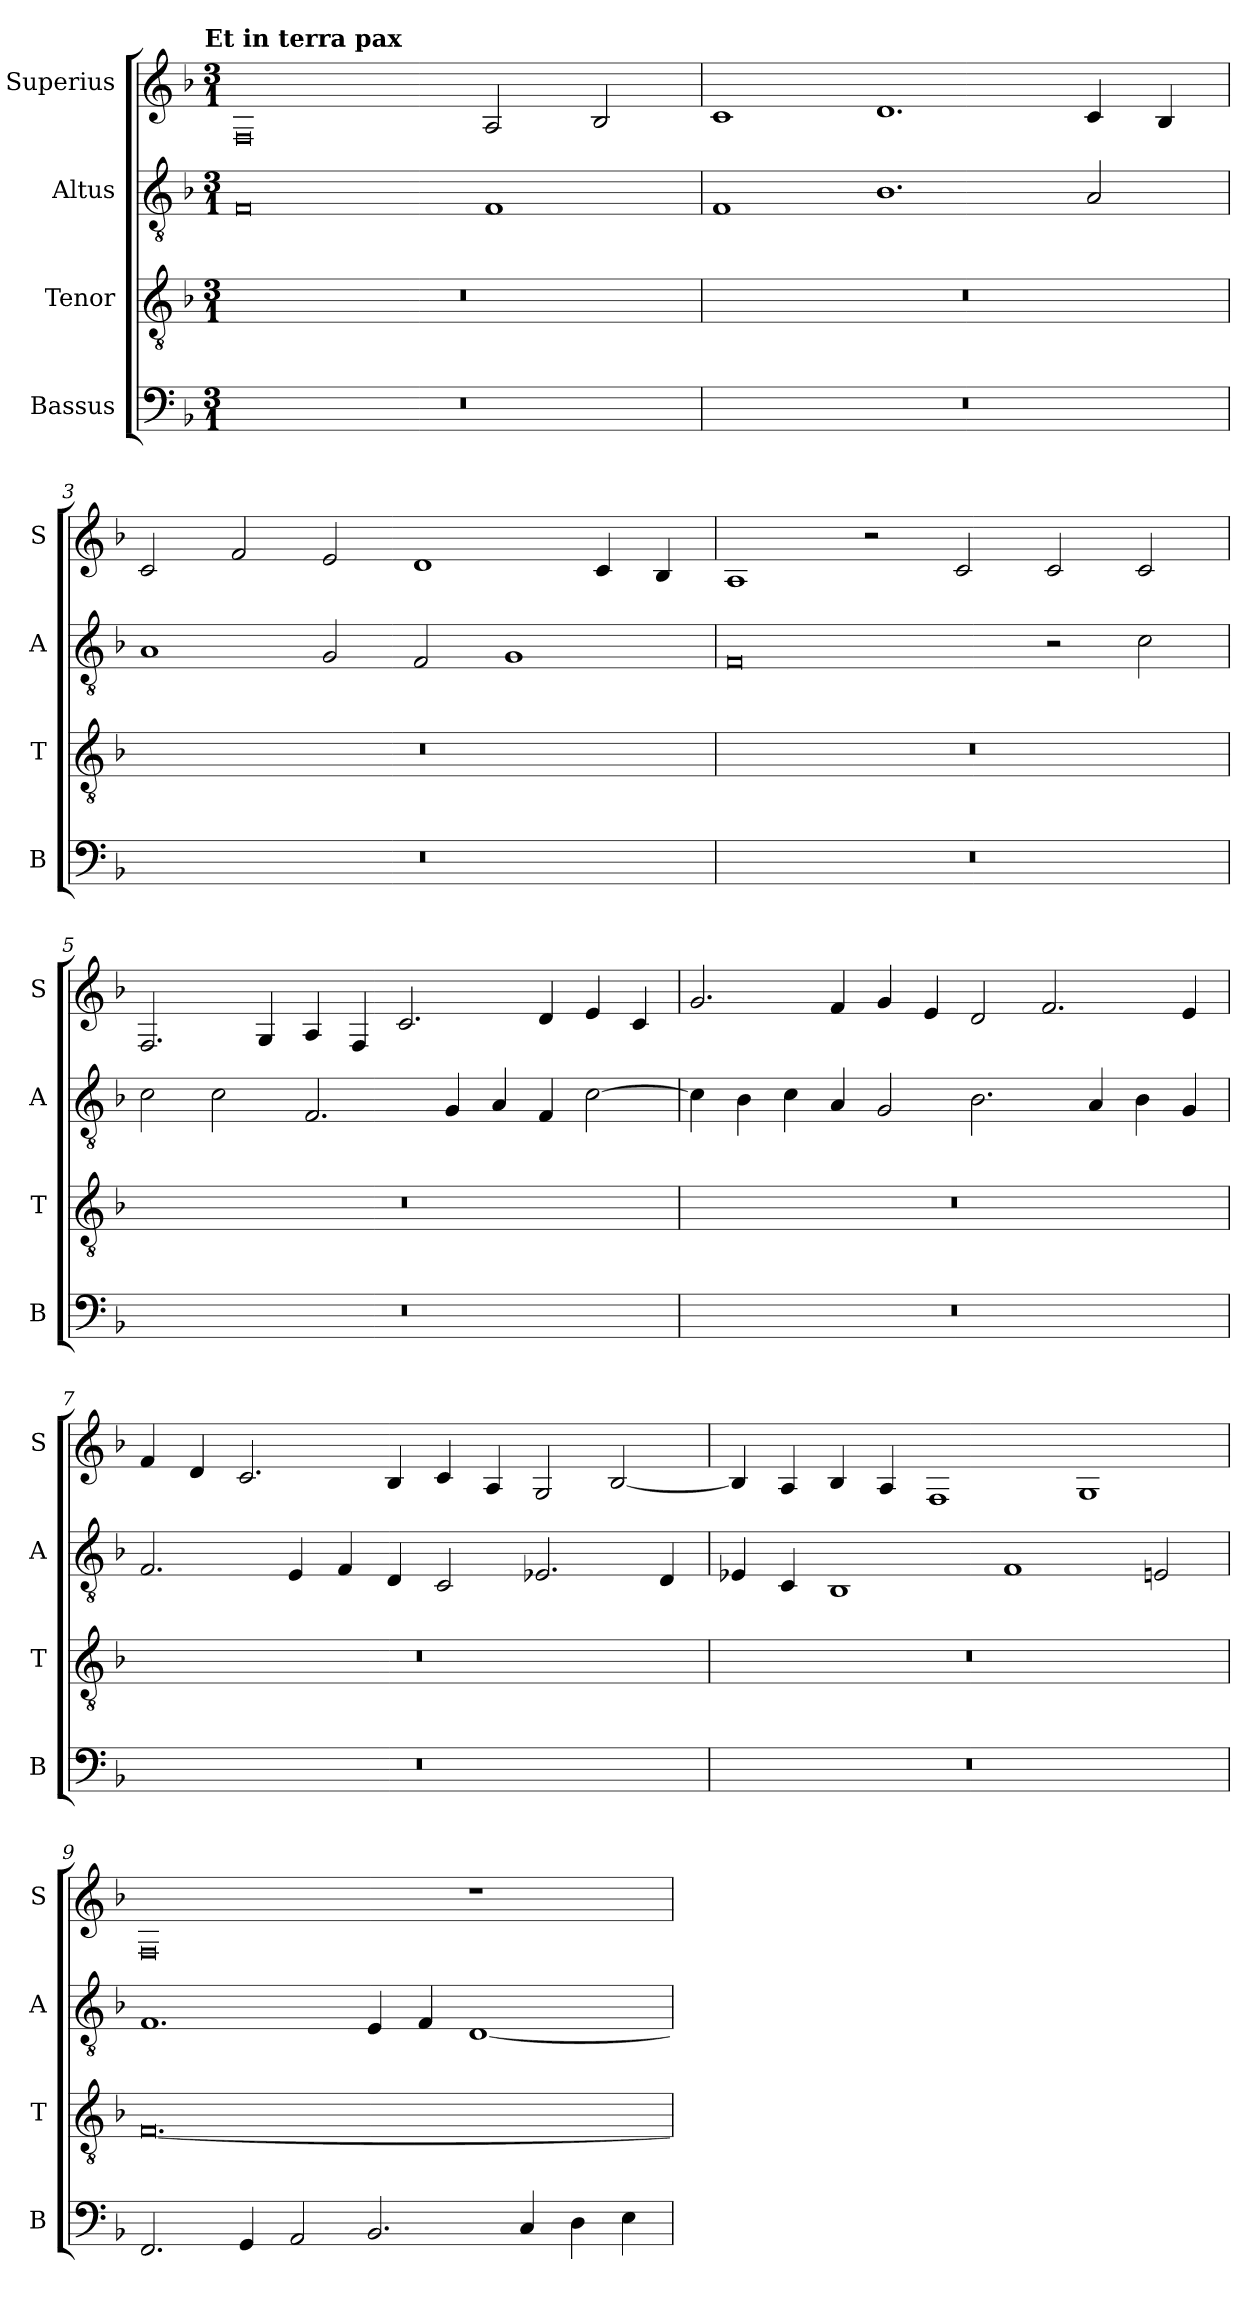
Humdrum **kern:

**kern	**kern	**kern	**kern
*part4	*part3	*part2	*part1
*staff4	*staff3	*staff2	*staff1
*I"Bassus	*I"Tenor	*I"Altus	*I"Superius
*I'B	*I'T	*I'A	*I'S
*clefF4	*clefGv2	*clefGv2	*clefG2
*k[b-]	*k[b-]	*k[b-]	*k[b-]
!!LO:TX:omd:t=Et in terra pax
*M3/1	*M3/1	*M3/1	*M3/1
=1	=1	=1	=1
0.r	0.r	0F	0F
.	.	1F	2A/
.	.	.	2B-/
=2	=2	=2	=2
0.r	0.r	1F	1c
.	.	1.B-	1.d
.	.	2A/	4c/
.	.	.	4B-/
=3	=3	=3	=3
0.r	0.r	1A	2c/
.	.	.	2f/
.	.	2G/	2e/
.	.	2F/	1d
.	.	1G	.
.	.	.	4c/
.	.	.	4B-/
=4	=4	=4	=4
0.r	0.r	0F	1A
.	.	.	2r
.	.	.	2c/
.	.	2r	2c/
.	.	2c\	2c/
=5	=5	=5	=5
0.r	0.r	2c\	2.F/
.	.	2c\	.
.	.	.	4G/
.	.	2.F/	4A/
.	.	.	4F/
.	.	.	2.c/
.	.	4G/	.
.	.	4A/	.
.	.	4F/	4d/
.	.	[2c\	4e/
.	.	.	4c/
=6	=6	=6	=6
0.r	0.r	4c\]	2.g/
.	.	4B-\	.
.	.	4c\	.
.	.	4A/	4f/
.	.	2G/	4g/
.	.	.	4e/
.	.	2.B-\	2d/
.	.	.	2.f/
.	.	4A/	.
.	.	4B-\	.
.	.	4G/	4e/
=7	=7	=7	=7
0.r	0.r	2.F/	4f/
.	.	.	4d/
.	.	.	2.c/
.	.	4E/	.
.	.	4F/	.
.	.	4D/	4B-/
.	.	2C/	4c/
.	.	.	4A/
.	.	2.E-X/	2G/
.	.	.	[2B-/
.	.	4D/	.
=8	=8	=8	=8
0.r	0.r	4E-X/	4B-/]
.	.	4C/	4A/
.	.	1BB-	4B-/
.	.	.	4A/
.	.	.	1F
.	.	1F	.
.	.	.	1G
.	.	2En/	.
=9	=9	=9	=9
2.FF/	[0.F	1.F	0F
4GG/	.	.	.
2AA/	.	.	.
2.BB-/	.	4E/	.
.	.	4F/	.
.	.	[1D	1r
4C/	.	.	.
4D\	.	.	.
4E\	.	.	.
=	=	=	=
*-	*-	*-	*-
